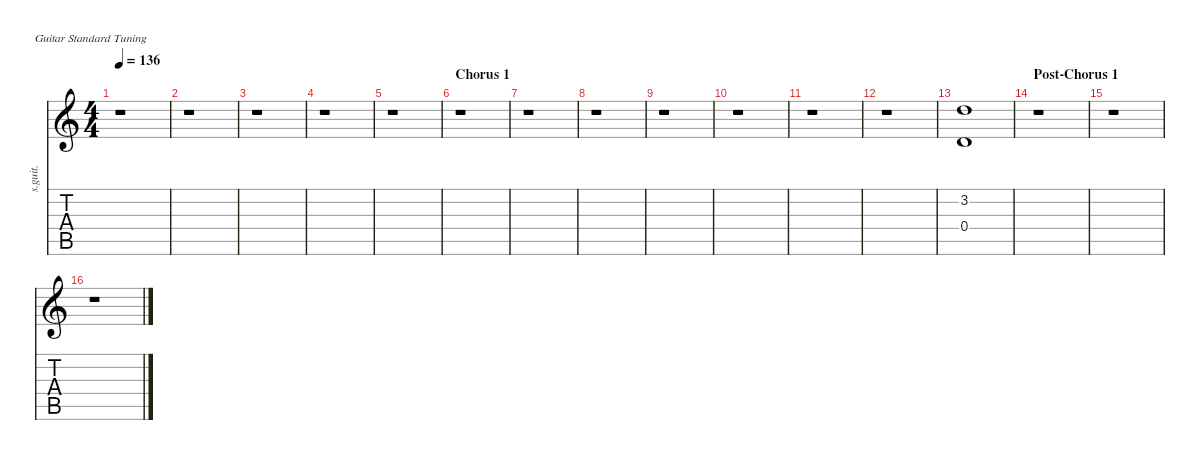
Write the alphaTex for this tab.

\defaultSystemsLayout 4
\hideDynamics
\bracketExtendMode nobrackets
\track ("Reverse Cymbal" "s.guit.") {instrument reversecymbal}
\staff {score tabs}
\tuning (E4 B3 G3 D3 A2 E2)
\displaytranspose 12
\ts (4 4)
\tempo 136
\clef g2
\ks c
r.1{dy fff} |
r.1 |
r.1 |
r.1 |
r.1 |
\section ("" "Chorus 1")
r.1 |
r.1 |
r.1 |
r.1 |
r.1 |
r.1 |
r.1 |
(0.4 3.2).1{lyrics (0 "") lyrics (1 "") lyrics (2 "") lyrics (3 "") lyrics (4 "") dy f} |
\section ("" "Post-Chorus 1")
r.1 |
r.1 |
r.1
